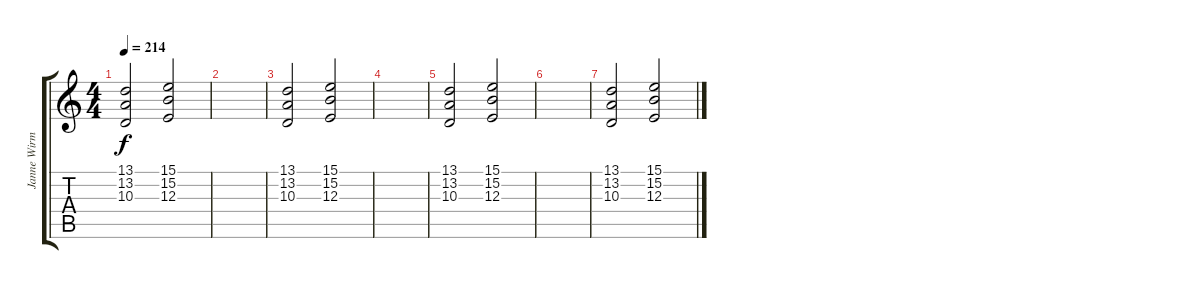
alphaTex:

\track ("Janne Wirman" "Janne Wirm") {instrument churchorgan}
\staff {score tabs}
\tuning (Db4 Ab3 E3 B2 Gb2 Db2) {hide}
\ts (4 4)
\tempo 214
\clef g2
\ks c
(13.1 13.2 10.3).2{dy f volume 11} (15.1 15.2 12.3).2 |
|
(13.1 13.2 10.3).2{volume 11} (15.1 15.2 12.3).2 |
|
(13.1 13.2 10.3).2{volume 11} (15.1 15.2 12.3).2 |
|
(13.1 13.2 10.3).2{volume 16} (15.1 15.2 12.3).2
